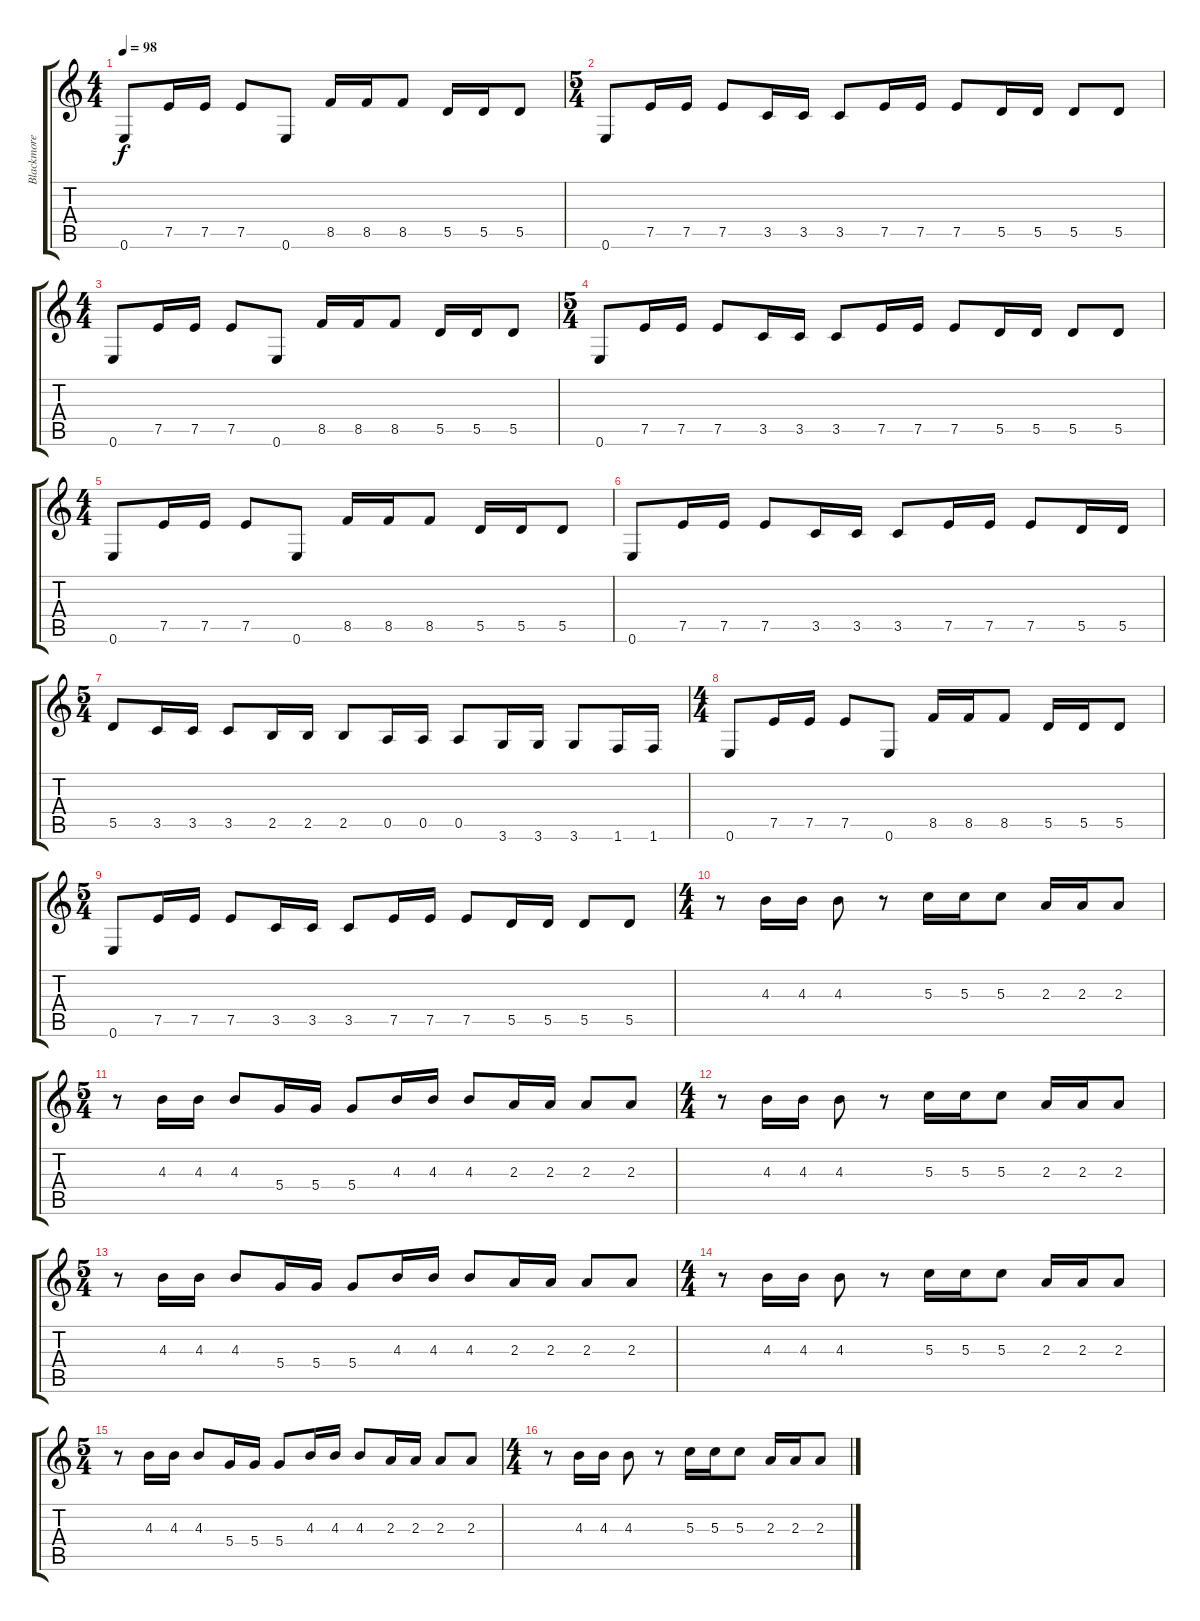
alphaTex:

\track ("Blackmore" "Blackmore") {instrument distortionguitar}
\staff {score tabs}
\tuning (E4 B3 G3 D3 A2 E2) {hide}
\ts (4 4)
\tempo 98
\clef g2
\ks c
0.6.8{dy f} 7.5.16 7.5.16 7.5.8 0.6.8 8.5.16 8.5.16 8.5.8 5.5.16 5.5.16 5.5.8 |
\ts (5 4)
0.6.8 7.5.16 7.5.16 7.5.8 3.5.16 3.5.16 3.5.8 7.5.16 7.5.16 7.5.8 5.5.16 5.5.16 5.5.8 5.5.8 |
\ts (4 4)
0.6.8 7.5.16 7.5.16 7.5.8 0.6.8 8.5.16 8.5.16 8.5.8 5.5.16 5.5.16 5.5.8 |
\ts (5 4)
0.6.8 7.5.16 7.5.16 7.5.8 3.5.16 3.5.16 3.5.8 7.5.16 7.5.16 7.5.8 5.5.16 5.5.16 5.5.8 5.5.8 |
\ts (4 4)
0.6.8 7.5.16 7.5.16 7.5.8 0.6.8 8.5.16 8.5.16 8.5.8 5.5.16 5.5.16 5.5.8 |
0.6.8 7.5.16 7.5.16 7.5.8 3.5.16 3.5.16 3.5.8 7.5.16 7.5.16 7.5.8 5.5.16 5.5.16 |
\ts (5 4)
5.5.8 3.5.16 3.5.16 3.5.8 2.5.16 2.5.16 2.5.8 0.5.16 0.5.16 0.5.8 3.6.16 3.6.16 3.6.8 1.6.16 1.6.16 |
\ts (4 4)
0.6.8 7.5.16 7.5.16 7.5.8 0.6.8 8.5.16 8.5.16 8.5.8 5.5.16 5.5.16 5.5.8 |
\ts (5 4)
0.6.8 7.5.16 7.5.16 7.5.8 3.5.16 3.5.16 3.5.8 7.5.16 7.5.16 7.5.8 5.5.16 5.5.16 5.5.8 5.5.8 |
\ts (4 4)
r.8 4.3.16 4.3.16 4.3.8 r.8 5.3.16 5.3.16 5.3.8 2.3.16 2.3.16 2.3.8 |
\ts (5 4)
r.8 4.3.16 4.3.16 4.3.8 5.4.16 5.4.16 5.4.8 4.3.16 4.3.16 4.3.8 2.3.16 2.3.16 2.3.8 2.3.8 |
\ts (4 4)
r.8 4.3.16 4.3.16 4.3.8 r.8 5.3.16 5.3.16 5.3.8 2.3.16 2.3.16 2.3.8 |
\ts (5 4)
r.8 4.3.16 4.3.16 4.3.8 5.4.16 5.4.16 5.4.8 4.3.16 4.3.16 4.3.8 2.3.16 2.3.16 2.3.8 2.3.8 |
\ts (4 4)
r.8 4.3.16 4.3.16 4.3.8 r.8 5.3.16 5.3.16 5.3.8 2.3.16 2.3.16 2.3.8 |
\ts (5 4)
r.8 4.3.16 4.3.16 4.3.8 5.4.16 5.4.16 5.4.8 4.3.16 4.3.16 4.3.8 2.3.16 2.3.16 2.3.8 2.3.8 |
\ts (4 4)
r.8 4.3.16 4.3.16 4.3.8 r.8 5.3.16 5.3.16 5.3.8 2.3.16 2.3.16 2.3.8
